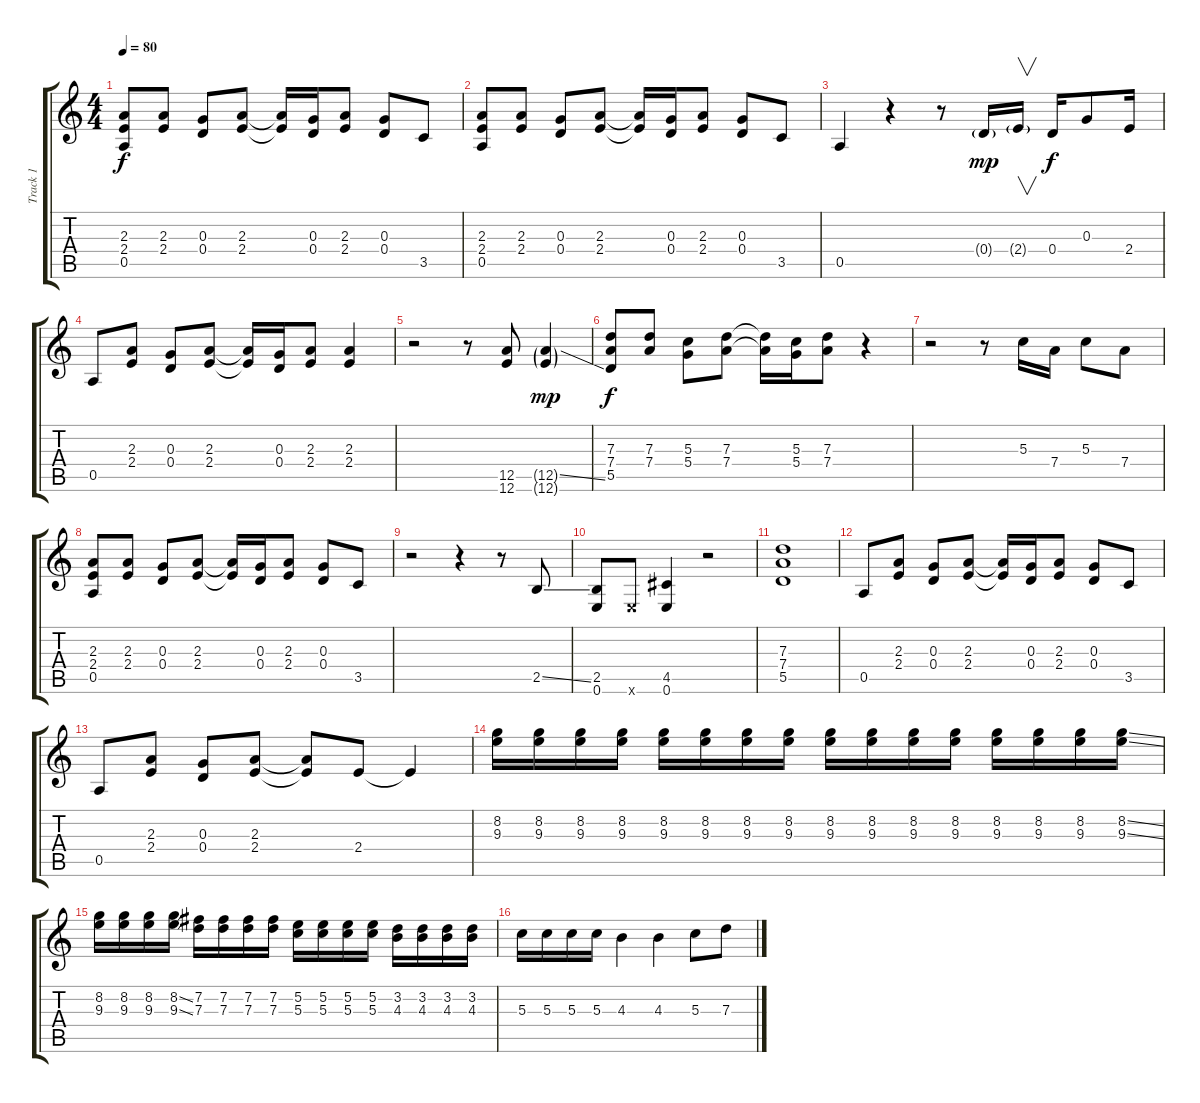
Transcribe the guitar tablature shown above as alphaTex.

\track ("Track 1" "Track 1") {instrument electricguitarclean}
\staff {score tabs}
\tuning (E4 B3 G3 D3 A2 E2) {hide}
\ts (4 4)
\tempo 80
\clef g2
\ks c
(2.3 2.4 0.5).8{dy f} (2.3 2.4).8 (0.3 0.4).8 (2.3 2.4).8 (2.3{t} 2.4{t}).16 (0.3 0.4).16 (2.3 2.4).8 (0.3 0.4).8 3.5.8 |
(2.3 2.4 0.5).8 (2.3 2.4).8 (0.3 0.4).8 (2.3 2.4).8 (2.3{t} 2.4{t}).16 (0.3 0.4).16 (2.3 2.4).8 (0.3 0.4).8 3.5.8 |
0.5.4 r.4 r.8 0.4{g}.16{dy mp} 2.4{g}.16{v} 0.4.16{dy f} 0.3.8 2.4.16 |
0.5.8 (2.3 2.4).8 (0.3 0.4).8 (2.3 2.4).8 (2.3{t} 2.4{t}).16 (0.3 0.4).16 (2.3 2.4).8 (2.3 2.4).4 |
r.2 r.8 (12.5 12.6).8 (12.5{ss g} 12.6{g}).4{dy mp} |
(7.3 7.4 5.5).8{dy f} (7.3 7.4).8 (5.3 5.4).8 (7.3 7.4).8 (7.3{t} 7.4{t}).16 (5.3 5.4).16 (7.3 7.4).8 r.4 |
r.2 r.8 5.3.16 7.4.16 5.3.8 7.4.8 |
(2.3 2.4 0.5).8 (2.3 2.4).8 (0.3 0.4).8 (2.3 2.4).8 (2.3{t} 2.4{t}).16 (0.3 0.4).16 (2.3 2.4).8 (0.3 0.4).8 3.5.8 |
r.2 r.4 r.8 2.5{ss}.8 |
(2.5 0.6).8 0.6{x}.8 (4.5 0.6).4 r.2 |
(7.3 7.4 5.5).1 |
0.5.8 (2.3 2.4).8 (0.3 0.4).8 (2.3 2.4).8 (2.3{t} 2.4{t}).16 (0.3 0.4).16 (2.3 2.4).8 (0.3 0.4).8 3.5.8 |
0.5.8 (2.3 2.4).8 (0.3 0.4).8 (2.3 2.4).8 (2.3{t} 2.4{t}).8 2.4.8 2.4{t}.4 |
(8.2 9.3).16 (8.2 9.3).16 (8.2 9.3).16 (8.2 9.3).16 (8.2 9.3).16 (8.2 9.3).16 (8.2 9.3).16 (8.2 9.3).16 (8.2 9.3).16 (8.2 9.3).16 (8.2 9.3).16 (8.2 9.3).16 (8.2 9.3).16 (8.2 9.3).16 (8.2 9.3).16 (8.2{ss} 9.3{ss}).16 |
(8.2 9.3).16 (8.2 9.3).16 (8.2 9.3).16 (8.2{ss} 9.3{ss}).16 (7.2 7.3).16 (7.2 7.3).16 (7.2 7.3).16 (7.2 7.3).16 (5.2 5.3).16 (5.2 5.3).16 (5.2 5.3).16 (5.2 5.3).16 (3.2 4.3).16 (3.2 4.3).16 (3.2 4.3).16 (3.2 4.3).16 |
5.3.16 5.3.16 5.3.16 5.3.16 4.3.4 4.3.4 5.3.8 7.3.8
